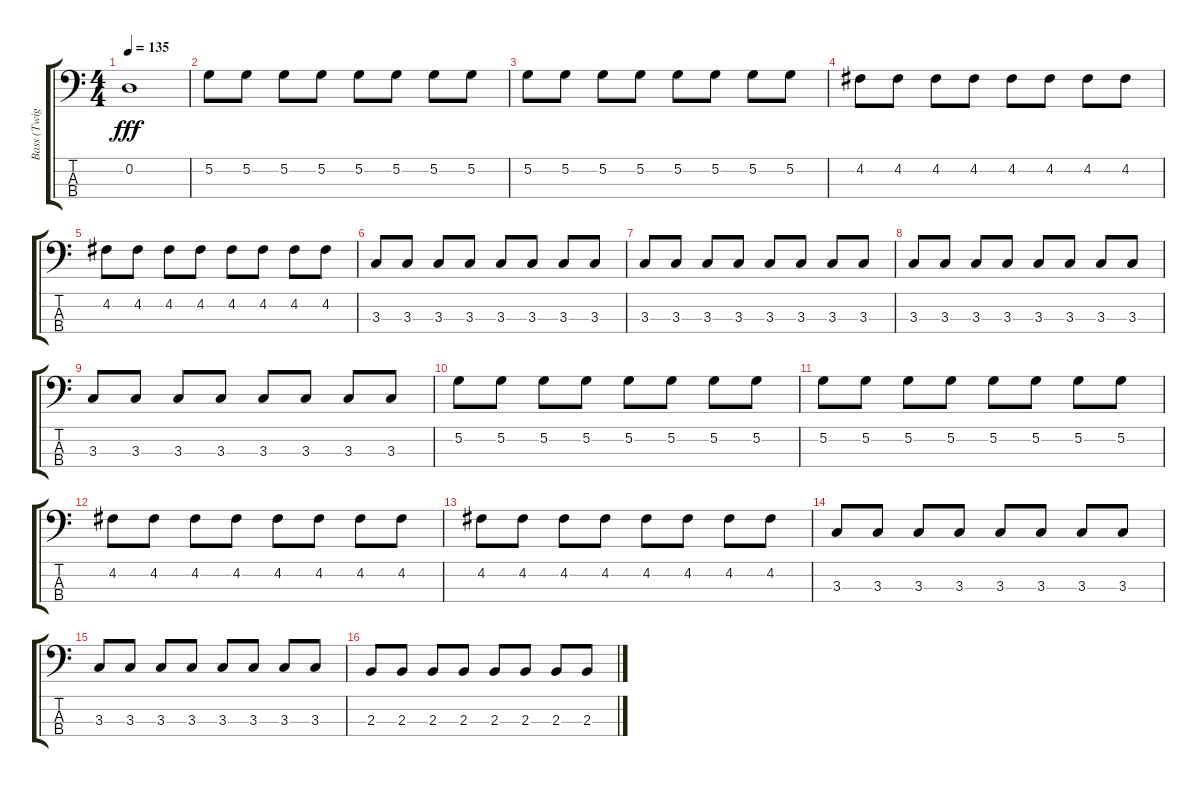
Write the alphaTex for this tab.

\track ("Bass (Twiggy Ramirez)" "Bass (Twig") {instrument electricbassfinger}
\staff {score tabs}
\tuning (G2 D2 A1 E1) {hide}
\ts (4 4)
\tempo 135
\clef f4
\ks c
0.2.1{dy fff} |
5.2.8{volume 15 instrument electricbassfinger} 5.2.8 5.2.8 5.2.8 5.2.8 5.2.8 5.2.8 5.2.8 |
5.2.8 5.2.8 5.2.8 5.2.8 5.2.8 5.2.8 5.2.8 5.2.8 |
4.2.8 4.2.8 4.2.8 4.2.8 4.2.8 4.2.8 4.2.8 4.2.8 |
4.2.8 4.2.8 4.2.8 4.2.8 4.2.8 4.2.8 4.2.8 4.2.8 |
3.3.8 3.3.8 3.3.8 3.3.8 3.3.8 3.3.8 3.3.8 3.3.8 |
3.3.8 3.3.8 3.3.8 3.3.8 3.3.8 3.3.8 3.3.8 3.3.8 |
3.3.8 3.3.8 3.3.8 3.3.8 3.3.8 3.3.8 3.3.8 3.3.8 |
3.3.8 3.3.8 3.3.8 3.3.8 3.3.8 3.3.8 3.3.8 3.3.8 |
5.2.8{volume 15 instrument electricbassfinger} 5.2.8 5.2.8 5.2.8 5.2.8 5.2.8 5.2.8 5.2.8 |
5.2.8 5.2.8 5.2.8 5.2.8 5.2.8 5.2.8 5.2.8 5.2.8 |
4.2.8 4.2.8 4.2.8 4.2.8 4.2.8 4.2.8 4.2.8 4.2.8 |
4.2.8 4.2.8 4.2.8 4.2.8 4.2.8 4.2.8 4.2.8 4.2.8 |
3.3.8 3.3.8 3.3.8 3.3.8 3.3.8 3.3.8 3.3.8 3.3.8 |
3.3.8 3.3.8 3.3.8 3.3.8 3.3.8 3.3.8 3.3.8 3.3.8 |
2.3.8 2.3.8 2.3.8 2.3.8 2.3.8 2.3.8 2.3.8 2.3.8
